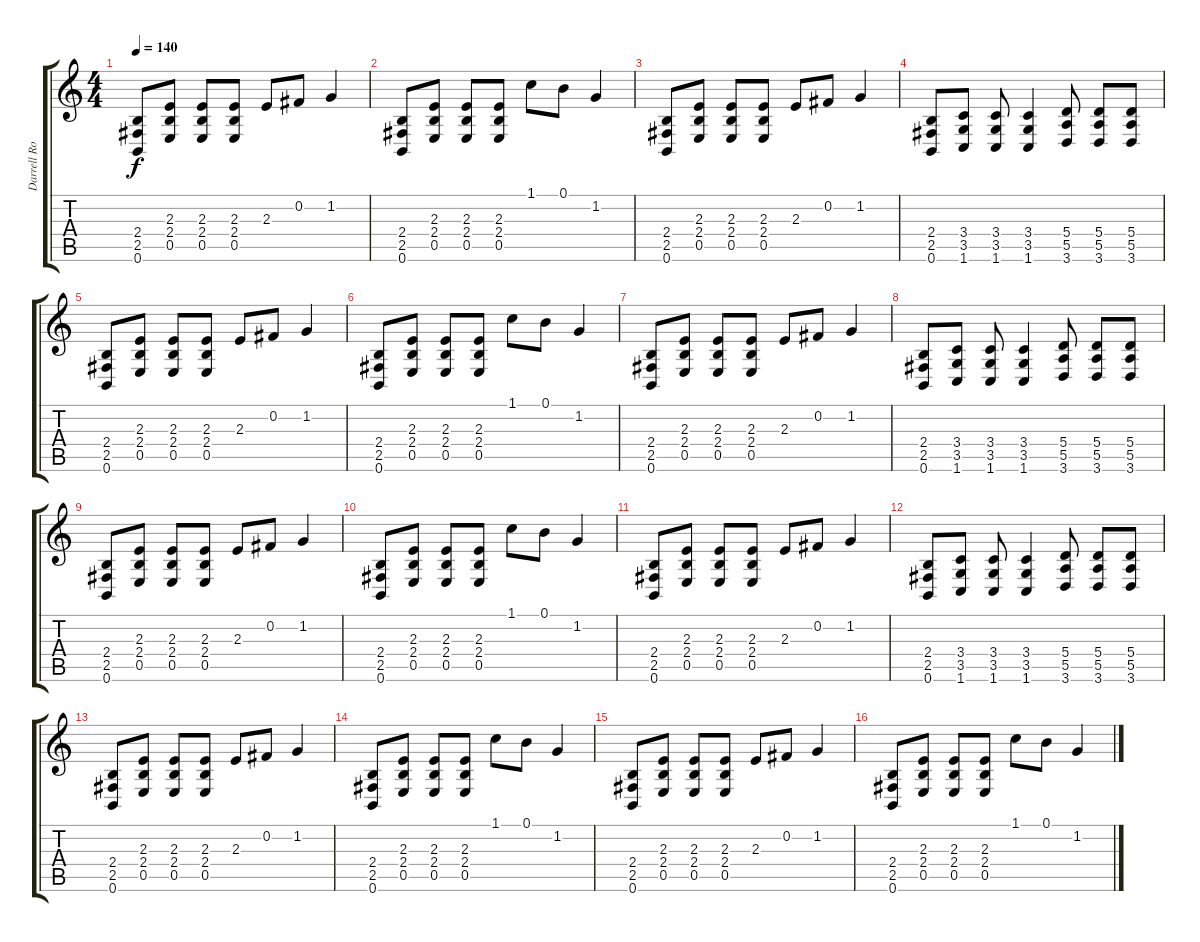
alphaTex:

\track ("Darrell Roberts" "Darrell Ro") {instrument distortionguitar}
\staff {score tabs}
\tuning (B3 Gb3 D3 A2 E2 B1) {hide}
\ts (4 4)
\tempo 140
\clef g2
\ks c
(2.4 2.5 0.6).8{dy f} (2.3 2.4 0.5).8 (2.3 2.4 0.5).8 (2.3 2.4 0.5).8 2.3.8 0.2.8 1.2.4 |
(2.4 2.5 0.6).8 (2.3 2.4 0.5).8 (2.3 2.4 0.5).8 (2.3 2.4 0.5).8 1.1.8 0.1.8 1.2.4 |
(2.4 2.5 0.6).8 (2.3 2.4 0.5).8 (2.3 2.4 0.5).8 (2.3 2.4 0.5).8 2.3.8 0.2.8 1.2.4 |
(2.4 2.5 0.6).8 (3.4 3.5 1.6).8 (3.4 3.5 1.6).8 (3.4 3.5 1.6).4 (5.4 5.5 3.6).8 (5.4 5.5 3.6).8 (5.4 5.5 3.6).8 |
(2.4 2.5 0.6).8 (2.3 2.4 0.5).8 (2.3 2.4 0.5).8 (2.3 2.4 0.5).8 2.3.8 0.2.8 1.2.4 |
(2.4 2.5 0.6).8 (2.3 2.4 0.5).8 (2.3 2.4 0.5).8 (2.3 2.4 0.5).8 1.1.8 0.1.8 1.2.4 |
(2.4 2.5 0.6).8 (2.3 2.4 0.5).8 (2.3 2.4 0.5).8 (2.3 2.4 0.5).8 2.3.8 0.2.8 1.2.4 |
(2.4 2.5 0.6).8 (3.4 3.5 1.6).8 (3.4 3.5 1.6).8 (3.4 3.5 1.6).4 (5.4 5.5 3.6).8 (5.4 5.5 3.6).8 (5.4 5.5 3.6).8 |
(2.4 2.5 0.6).8 (2.3 2.4 0.5).8 (2.3 2.4 0.5).8 (2.3 2.4 0.5).8 2.3.8 0.2.8 1.2.4 |
(2.4 2.5 0.6).8 (2.3 2.4 0.5).8 (2.3 2.4 0.5).8 (2.3 2.4 0.5).8 1.1.8 0.1.8 1.2.4 |
(2.4 2.5 0.6).8 (2.3 2.4 0.5).8 (2.3 2.4 0.5).8 (2.3 2.4 0.5).8 2.3.8 0.2.8 1.2.4 |
(2.4 2.5 0.6).8 (3.4 3.5 1.6).8 (3.4 3.5 1.6).8 (3.4 3.5 1.6).4 (5.4 5.5 3.6).8 (5.4 5.5 3.6).8 (5.4 5.5 3.6).8 |
(2.4 2.5 0.6).8 (2.3 2.4 0.5).8 (2.3 2.4 0.5).8 (2.3 2.4 0.5).8 2.3.8 0.2.8 1.2.4 |
(2.4 2.5 0.6).8 (2.3 2.4 0.5).8 (2.3 2.4 0.5).8 (2.3 2.4 0.5).8 1.1.8 0.1.8 1.2.4 |
(2.4 2.5 0.6).8 (2.3 2.4 0.5).8 (2.3 2.4 0.5).8 (2.3 2.4 0.5).8 2.3.8 0.2.8 1.2.4 |
(2.4 2.5 0.6).8 (2.3 2.4 0.5).8 (2.3 2.4 0.5).8 (2.3 2.4 0.5).8 1.1.8 0.1.8 1.2.4
